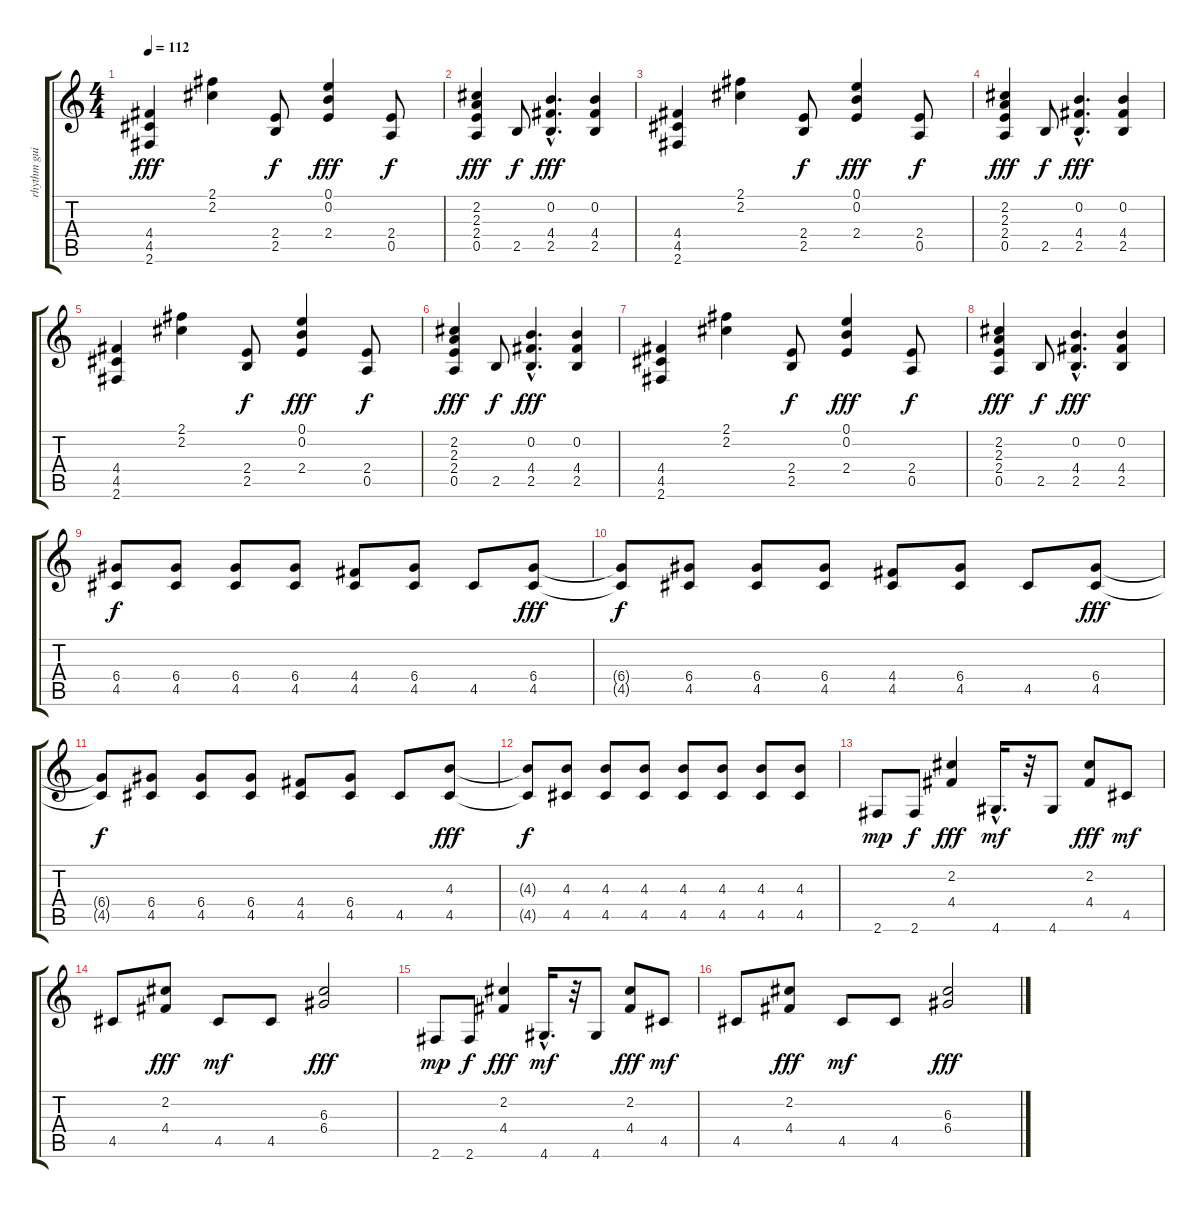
\track ("rhythm guitar" "rhythm gui") {instrument electricguitarmuted}
\staff {score tabs}
\tuning (E4 B3 G3 D3 A2 E2) {hide}
\ts (4 4)
\tempo 112
\clef g2
\ks c
(4.4 4.5 2.6).4{dy fff instrument electricguitarmuted} (2.1 2.2).4 (2.4 2.5).8{dy f} (0.1 0.2 2.4).4{dy fff} (2.4 0.5).8{dy f} |
(2.2 2.3 2.4 0.5).4{dy fff} 2.5.8{dy f} (0.2{hac} 4.4{hac} 2.5{hac}).4{d dy fff} (0.2 4.4 2.5).4 |
(4.4 4.5 2.6).4{instrument electricguitarmuted} (2.1 2.2).4 (2.4 2.5).8{dy f} (0.1 0.2 2.4).4{dy fff} (2.4 0.5).8{dy f} |
(2.2 2.3 2.4 0.5).4{dy fff} 2.5.8{dy f} (0.2{hac} 4.4{hac} 2.5{hac}).4{d dy fff} (0.2 4.4 2.5).4 |
(4.4 4.5 2.6).4{instrument electricguitarmuted} (2.1 2.2).4 (2.4 2.5).8{dy f} (0.1 0.2 2.4).4{dy fff} (2.4 0.5).8{dy f} |
(2.2 2.3 2.4 0.5).4{dy fff} 2.5.8{dy f} (0.2{hac} 4.4{hac} 2.5{hac}).4{d dy fff} (0.2 4.4 2.5).4 |
(4.4 4.5 2.6).4{instrument electricguitarmuted} (2.1 2.2).4 (2.4 2.5).8{dy f} (0.1 0.2 2.4).4{dy fff} (2.4 0.5).8{dy f} |
(2.2 2.3 2.4 0.5).4{dy fff} 2.5.8{dy f} (0.2{hac} 4.4{hac} 2.5{hac}).4{d dy fff} (0.2 4.4 2.5).4 |
(6.4 4.5).8{dy f} (6.4 4.5).8 (6.4 4.5).8 (6.4 4.5).8 (4.4 4.5).8 (6.4 4.5).8 4.5.8 (6.4 4.5).8{dy fff} |
(6.4{t} 4.5{t}).8{dy f} (6.4 4.5).8 (6.4 4.5).8 (6.4 4.5).8 (4.4 4.5).8 (6.4 4.5).8 4.5.8 (6.4 4.5).8{dy fff} |
(6.4{t} 4.5{t}).8{dy f} (6.4 4.5).8 (6.4 4.5).8 (6.4 4.5).8 (4.4 4.5).8 (6.4 4.5).8 4.5.8 (4.3 4.5).8{dy fff} |
(4.3{t} 4.5{t}).8{dy f} (4.3 4.5).8 (4.3 4.5).8 (4.3 4.5).8 (4.3 4.5).8 (4.3 4.5).8 (4.3 4.5).8 (4.3 4.5).8 |
2.6.8{dy mp} 2.6.8{dy f} (2.2 4.4).4{dy fff} 4.6{hac}.16{d dy mf} r.32 4.6.8 (2.2 4.4).8{dy fff} 4.5.8{dy mf} |
4.5.8 (2.2 4.4).8{dy fff} 4.5.8{dy mf} 4.5.8 (6.3 6.4).2{dy fff} |
2.6.8{dy mp} 2.6.8{dy f} (2.2 4.4).4{dy fff} 4.6{hac}.16{d dy mf} r.32 4.6.8 (2.2 4.4).8{dy fff} 4.5.8{dy mf} |
4.5.8 (2.2 4.4).8{dy fff} 4.5.8{dy mf} 4.5.8 (6.3 6.4).2{dy fff}
